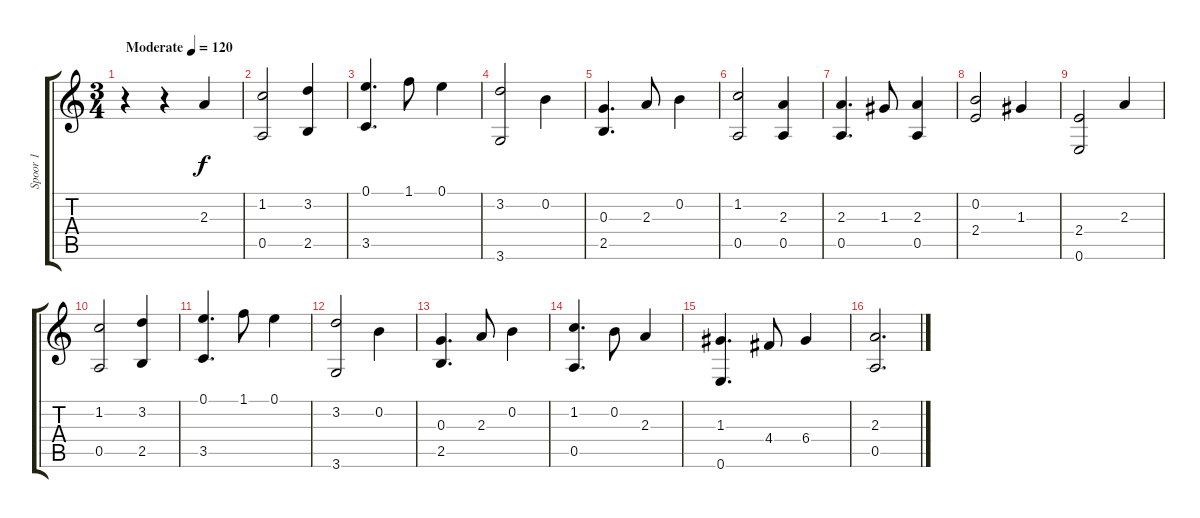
\track ("Spoor 1" "Spoor 1") {instrument acousticguitarsteel}
\staff {score tabs}
\tuning (E4 B3 G3 D3 A2 E2) {hide}
\ts (3 4)
\tempo (120 "Moderate")
\clef g2
\ks c
r.4{dy f instrument acousticguitarsteel} r.4 2.3.4 |
(1.2 0.5).2 (3.2 2.5).4 |
(0.1 3.5).4{d} 1.1.8 0.1.4 |
(3.2 3.6).2 0.2.4 |
(0.3 2.5).4{d} 2.3.8 0.2.4 |
(1.2 0.5).2 (2.3 0.5).4 |
(2.3 0.5).4{d} 1.3.8 (2.3 0.5).4 |
(0.2 2.4).2 1.3.4 |
(2.4 0.6).2 2.3.4 |
(1.2 0.5).2 (3.2 2.5).4 |
(0.1 3.5).4{d} 1.1.8 0.1.4 |
(3.2 3.6).2 0.2.4 |
(0.3 2.5).4{d} 2.3.8 0.2.4 |
(1.2 0.5).4{d} 0.2.8 2.3.4 |
(1.3 0.6).4{d} 4.4.8 6.4.4 |
(2.3 0.5).2{d}
